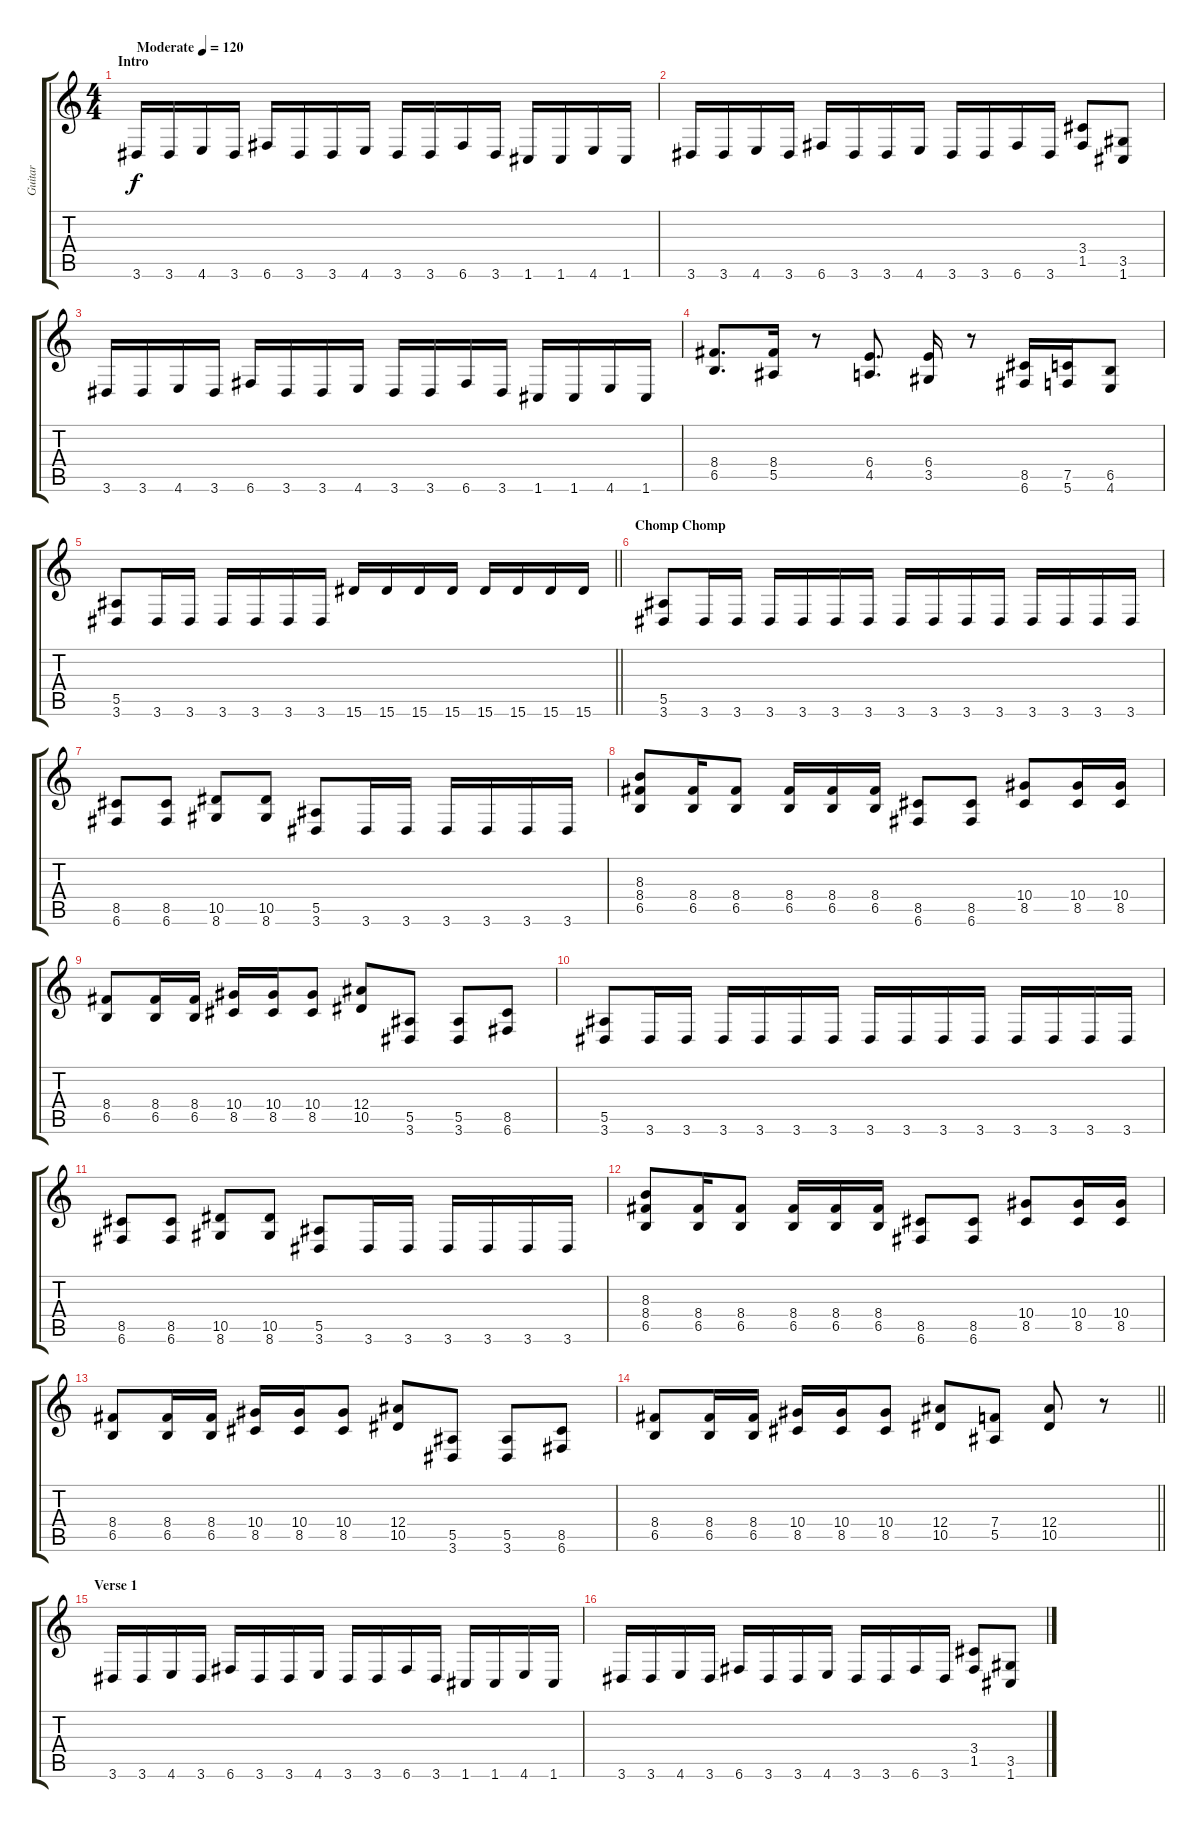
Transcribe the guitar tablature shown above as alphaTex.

\track ("Guitar" "Guitar") {instrument distortionguitar}
\staff {score tabs}
\tuning (C4 G3 Eb3 Bb2 F2 C2) {hide}
\ts (4 4)
\section ("" "Intro")
\tempo (120 "Moderate")
\clef g2
\ks c
3.6.16{dy f instrument distortionguitar} 3.6.16 4.6.16 3.6.16 6.6.16 3.6.16 3.6.16 4.6.16 3.6.16 3.6.16 6.6.16 3.6.16 1.6.16 1.6.16 4.6.16 1.6.16 |
3.6.16 3.6.16 4.6.16 3.6.16 6.6.16 3.6.16 3.6.16 4.6.16 3.6.16 3.6.16 6.6.16 3.6.16 (3.4 1.5).8 (3.5 1.6).8 |
3.6.16 3.6.16 4.6.16 3.6.16 6.6.16 3.6.16 3.6.16 4.6.16 3.6.16 3.6.16 6.6.16 3.6.16 1.6.16 1.6.16 4.6.16 1.6.16 |
(8.4 6.5).8{d} (8.4 5.5).16 r.8 (6.4 4.5).8{d} (6.4 3.5).16 r.8 (8.5 6.6).16 (7.5 5.6).16 (6.5 4.6).8 |
\barLineRight lightlight
(5.5 3.6).8 3.6.16 3.6.16 3.6.16 3.6.16 3.6.16 3.6.16 15.6.16 15.6.16 15.6.16 15.6.16 15.6.16 15.6.16 15.6.16 15.6.16 |
\section ("" "Chomp Chomp")
(5.5 3.6).8 3.6.16 3.6.16 3.6.16 3.6.16 3.6.16 3.6.16 3.6.16 3.6.16 3.6.16 3.6.16 3.6.16 3.6.16 3.6.16 3.6.16 |
(8.5 6.6).8 (8.5 6.6).8 (10.5 8.6).8 (10.5 8.6).8 (5.5 3.6).8 3.6.16 3.6.16 3.6.16 3.6.16 3.6.16 3.6.16 |
(8.3 8.4 6.5).8 (8.4 6.5).16 (8.4 6.5).8 (8.4 6.5).16 (8.4 6.5).16 (8.4 6.5).16 (8.5 6.6).8 (8.5 6.6).8 (10.4 8.5).8 (10.4 8.5).16 (10.4 8.5).16 |
(8.4 6.5).8 (8.4 6.5).16 (8.4 6.5).16 (10.4 8.5).16 (10.4 8.5).16 (10.4 8.5).8 (12.4 10.5).8 (5.5 3.6).8 (5.5 3.6).8 (8.5 6.6).8 |
(5.5 3.6).8 3.6.16 3.6.16 3.6.16 3.6.16 3.6.16 3.6.16 3.6.16 3.6.16 3.6.16 3.6.16 3.6.16 3.6.16 3.6.16 3.6.16 |
(8.5 6.6).8 (8.5 6.6).8 (10.5 8.6).8 (10.5 8.6).8 (5.5 3.6).8 3.6.16 3.6.16 3.6.16 3.6.16 3.6.16 3.6.16 |
(8.3 8.4 6.5).8 (8.4 6.5).16 (8.4 6.5).8 (8.4 6.5).16 (8.4 6.5).16 (8.4 6.5).16 (8.5 6.6).8 (8.5 6.6).8 (10.4 8.5).8 (10.4 8.5).16 (10.4 8.5).16 |
(8.4 6.5).8 (8.4 6.5).16 (8.4 6.5).16 (10.4 8.5).16 (10.4 8.5).16 (10.4 8.5).8 (12.4 10.5).8 (5.5 3.6).8 (5.5 3.6).8 (8.5 6.6).8 |
\barLineRight lightlight
(8.4 6.5).8 (8.4 6.5).16 (8.4 6.5).16 (10.4 8.5).16 (10.4 8.5).16 (10.4 8.5).8 (12.4 10.5).8 (7.4 5.5).8 (12.4 10.5).8 r.8 |
\section ("" "Verse 1")
3.6.16 3.6.16 4.6.16 3.6.16 6.6.16 3.6.16 3.6.16 4.6.16 3.6.16 3.6.16 6.6.16 3.6.16 1.6.16 1.6.16 4.6.16 1.6.16 |
3.6.16 3.6.16 4.6.16 3.6.16 6.6.16 3.6.16 3.6.16 4.6.16 3.6.16 3.6.16 6.6.16 3.6.16 (3.4 1.5).8 (3.5 1.6).8
